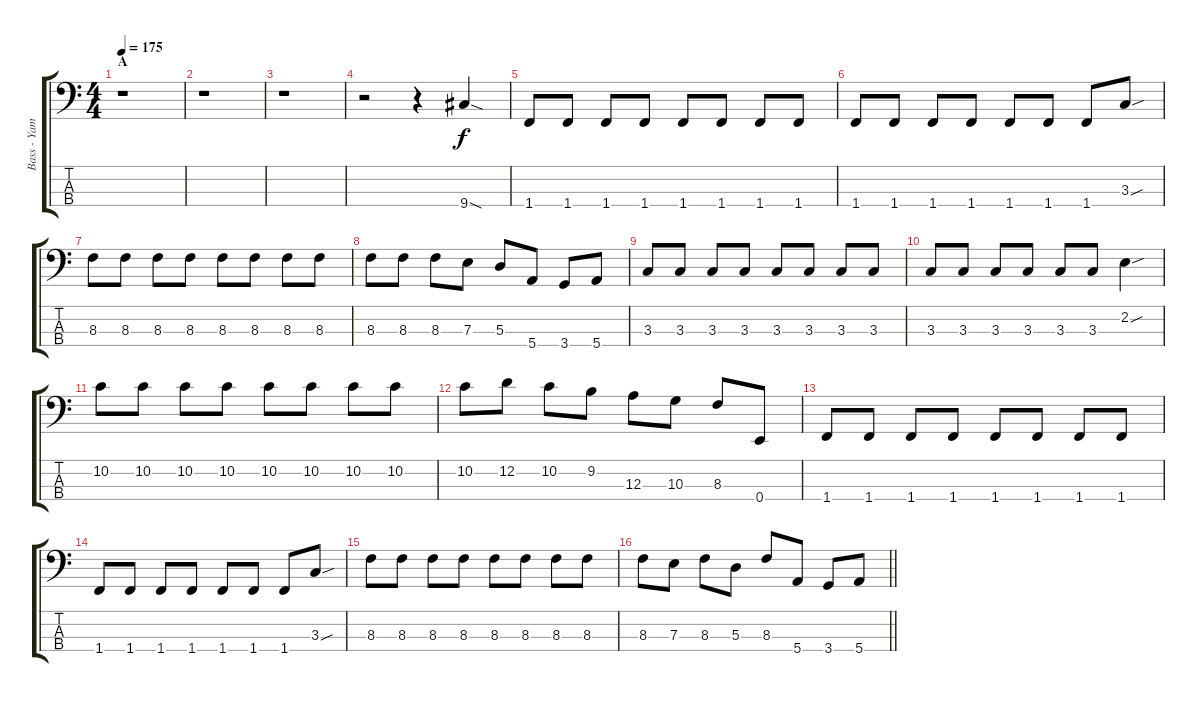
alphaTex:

\track ("Bass - Yamada" "Bass - Yam") {instrument electricbasspick}
\staff {score tabs}
\tuning (G2 D2 A1 E1) {hide}
\ts (4 4)
\section ("" "A")
\tempo 175
\clef f4
\ks c
r.1{dy f instrument electricbasspick} |
r.1 |
r.1 |
r.2 r.4 9.4{sod}.4 |
1.4.8 1.4.8 1.4.8 1.4.8 1.4.8 1.4.8 1.4.8 1.4.8 |
1.4.8 1.4.8 1.4.8 1.4.8 1.4.8 1.4.8 1.4.8 3.3{sou}.8 |
8.3.8 8.3.8 8.3.8 8.3.8 8.3.8 8.3.8 8.3.8 8.3.8 |
8.3.8 8.3.8 8.3.8 7.3.8 5.3.8 5.4.8 3.4.8 5.4.8 |
3.3.8 3.3.8 3.3.8 3.3.8 3.3.8 3.3.8 3.3.8 3.3.8 |
3.3.8 3.3.8 3.3.8 3.3.8 3.3.8 3.3.8 2.2{sou}.4 |
10.2.8 10.2.8 10.2.8 10.2.8 10.2.8 10.2.8 10.2.8 10.2.8 |
10.2.8 12.2.8 10.2.8 9.2.8 12.3.8 10.3.8 8.3.8 0.4.8 |
1.4.8 1.4.8 1.4.8 1.4.8 1.4.8 1.4.8 1.4.8 1.4.8 |
1.4.8 1.4.8 1.4.8 1.4.8 1.4.8 1.4.8 1.4.8 3.3{sou}.8 |
8.3.8 8.3.8 8.3.8 8.3.8 8.3.8 8.3.8 8.3.8 8.3.8 |
\barLineRight lightlight
8.3.8 7.3.8 8.3.8 5.3.8 8.3.8 5.4.8 3.4.8 5.4.8
